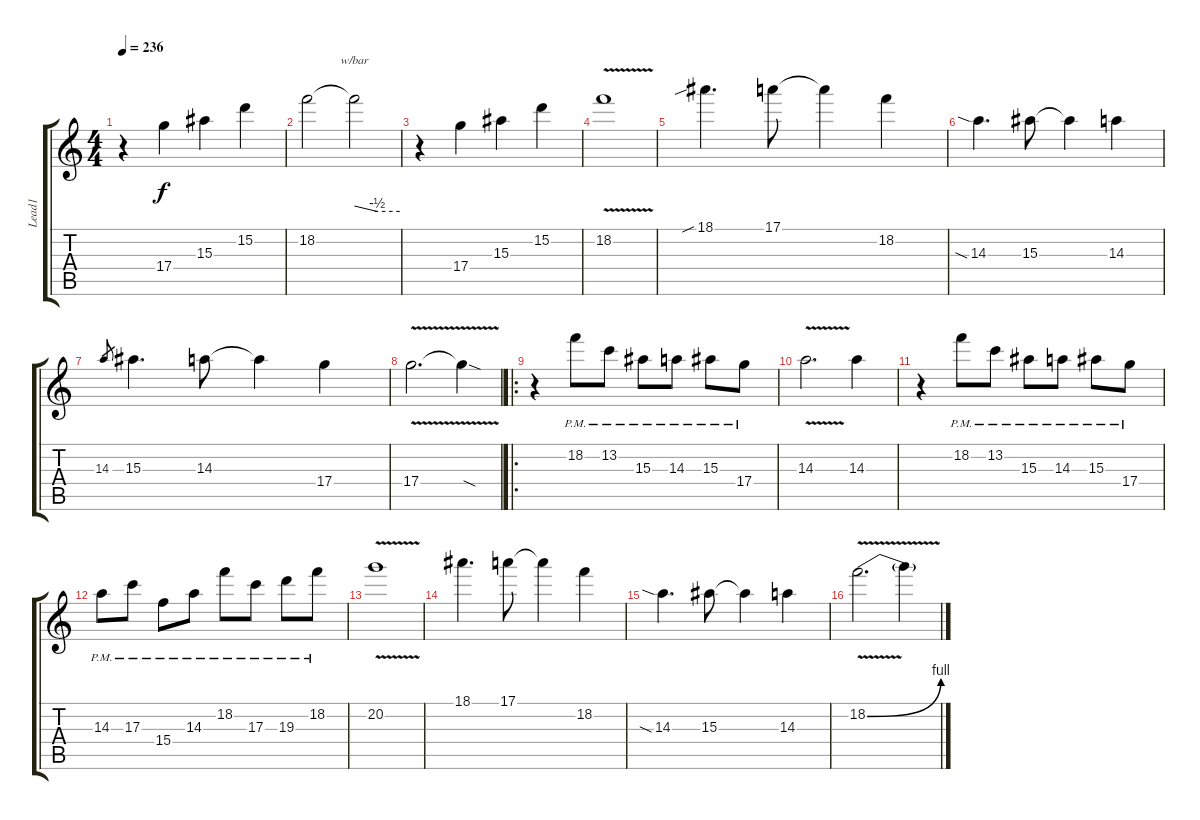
\track ("Lead1" "Lead1") {instrument distortionguitar}
\staff {score tabs}
\tuning (E4 B3 G3 D3 A2 E2) {hide}
\ts (4 4)
\tempo 236
\clef g2
\ks c
r.4{dy f} 17.4.4 15.3.4 15.2.4 |
18.2.2 18.2{t}.2{tbe (custom default 0 0 30 -2 60 -2)} |
r.4 17.4.4 15.3.4 15.2.4 |
18.2{v}.1 |
18.1{sib}.4{d} 17.1.8 17.1{t}.4 18.2.4 |
14.3{sia}.4{d} 15.3.8 15.3{t}.4 14.3.4 |
14.3.8{gr} 15.3.4{d} 14.3.8 14.3{t}.4 17.4.4 |
17.4{v}.2{d} 17.4{sod t}.4 |
\ro
r.4 18.2{pm}.8 13.2{pm}.8 15.3{pm}.8 14.3{pm}.8 15.3{pm}.8 17.4{pm}.8 |
14.3{v}.2{d} 14.3.4 |
r.4 18.2{pm}.8 13.2{pm}.8 15.3{pm}.8 14.3{pm}.8 15.3{pm}.8 17.4{pm}.8 |
14.3{pm}.8 17.3{pm}.8 15.4{pm}.8 14.3{pm}.8 18.2{pm}.8 17.3{pm}.8 19.3{pm}.8 18.2{pm}.8 |
20.2{v}.1 |
18.1.4{d} 17.1.8 17.1{t}.4 18.2.4 |
14.3{sia}.4{d} 15.3.8 15.3{t}.4 14.3.4 |
18.2{be (bend 0 0 60 4) v}.2{d} 18.2{t}.4
